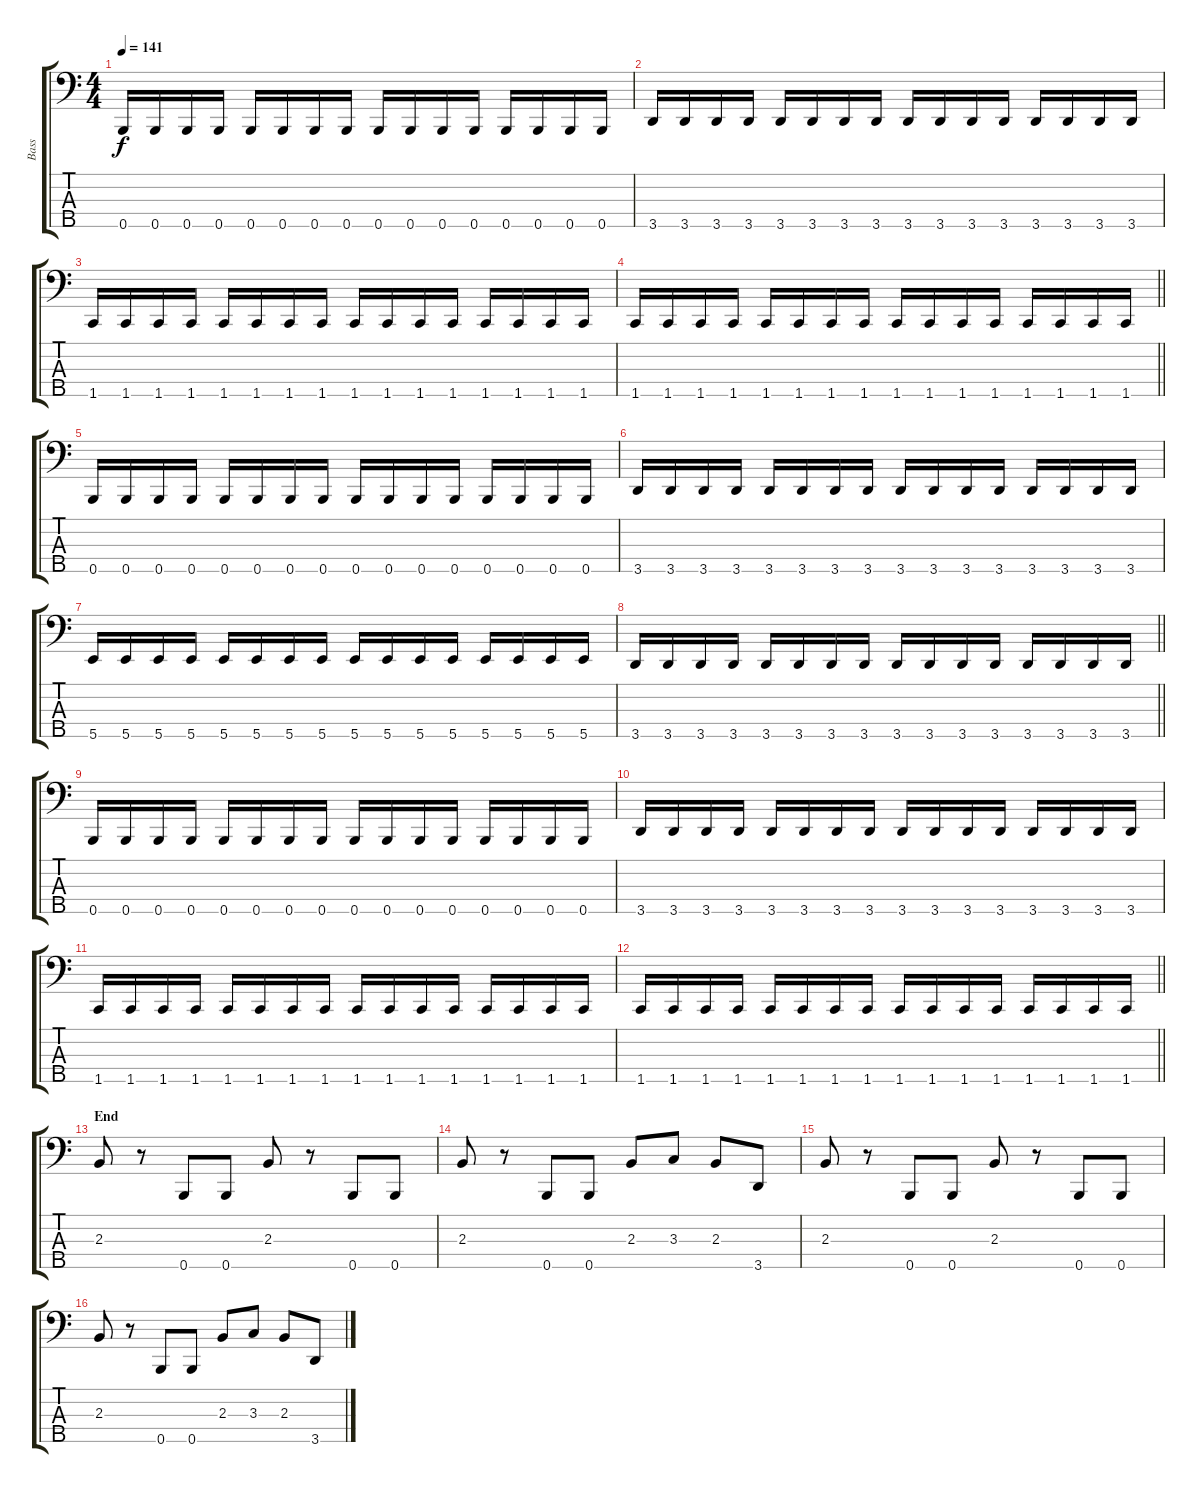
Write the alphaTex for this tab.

\track ("Bass" "Bass") {instrument electricbassfinger}
\staff {score tabs}
\tuning (G2 D2 A1 E1 B0) {hide}
\ts (4 4)
\section ("" "")
\tempo 141
\clef f4
\ks c
0.5.16{dy f} 0.5.16 0.5.16 0.5.16 0.5.16 0.5.16 0.5.16 0.5.16 0.5.16 0.5.16 0.5.16 0.5.16 0.5.16 0.5.16 0.5.16 0.5.16 |
3.5.16 3.5.16 3.5.16 3.5.16 3.5.16 3.5.16 3.5.16 3.5.16 3.5.16 3.5.16 3.5.16 3.5.16 3.5.16 3.5.16 3.5.16 3.5.16 |
1.5.16 1.5.16 1.5.16 1.5.16 1.5.16 1.5.16 1.5.16 1.5.16 1.5.16 1.5.16 1.5.16 1.5.16 1.5.16 1.5.16 1.5.16 1.5.16 |
\barLineRight lightlight
1.5.16 1.5.16 1.5.16 1.5.16 1.5.16 1.5.16 1.5.16 1.5.16 1.5.16 1.5.16 1.5.16 1.5.16 1.5.16 1.5.16 1.5.16 1.5.16 |
\section ("" "")
0.5.16 0.5.16 0.5.16 0.5.16 0.5.16 0.5.16 0.5.16 0.5.16 0.5.16 0.5.16 0.5.16 0.5.16 0.5.16 0.5.16 0.5.16 0.5.16 |
3.5.16 3.5.16 3.5.16 3.5.16 3.5.16 3.5.16 3.5.16 3.5.16 3.5.16 3.5.16 3.5.16 3.5.16 3.5.16 3.5.16 3.5.16 3.5.16 |
5.5.16 5.5.16 5.5.16 5.5.16 5.5.16 5.5.16 5.5.16 5.5.16 5.5.16 5.5.16 5.5.16 5.5.16 5.5.16 5.5.16 5.5.16 5.5.16 |
\barLineRight lightlight
3.5.16 3.5.16 3.5.16 3.5.16 3.5.16 3.5.16 3.5.16 3.5.16 3.5.16 3.5.16 3.5.16 3.5.16 3.5.16 3.5.16 3.5.16 3.5.16 |
\section ("" "")
0.5.16 0.5.16 0.5.16 0.5.16 0.5.16 0.5.16 0.5.16 0.5.16 0.5.16 0.5.16 0.5.16 0.5.16 0.5.16 0.5.16 0.5.16 0.5.16 |
3.5.16 3.5.16 3.5.16 3.5.16 3.5.16 3.5.16 3.5.16 3.5.16 3.5.16 3.5.16 3.5.16 3.5.16 3.5.16 3.5.16 3.5.16 3.5.16 |
1.5.16 1.5.16 1.5.16 1.5.16 1.5.16 1.5.16 1.5.16 1.5.16 1.5.16 1.5.16 1.5.16 1.5.16 1.5.16 1.5.16 1.5.16 1.5.16 |
\barLineRight lightlight
1.5.16 1.5.16 1.5.16 1.5.16 1.5.16 1.5.16 1.5.16 1.5.16 1.5.16 1.5.16 1.5.16 1.5.16 1.5.16 1.5.16 1.5.16 1.5.16 |
\section ("" "End")
2.3.8 r.8 0.5.8 0.5.8 2.3.8 r.8 0.5.8 0.5.8 |
2.3.8 r.8 0.5.8 0.5.8 2.3.8 3.3.8 2.3.8 3.5.8 |
2.3.8 r.8 0.5.8 0.5.8 2.3.8 r.8 0.5.8 0.5.8 |
2.3.8 r.8 0.5.8 0.5.8 2.3.8 3.3.8 2.3.8 3.5.8
